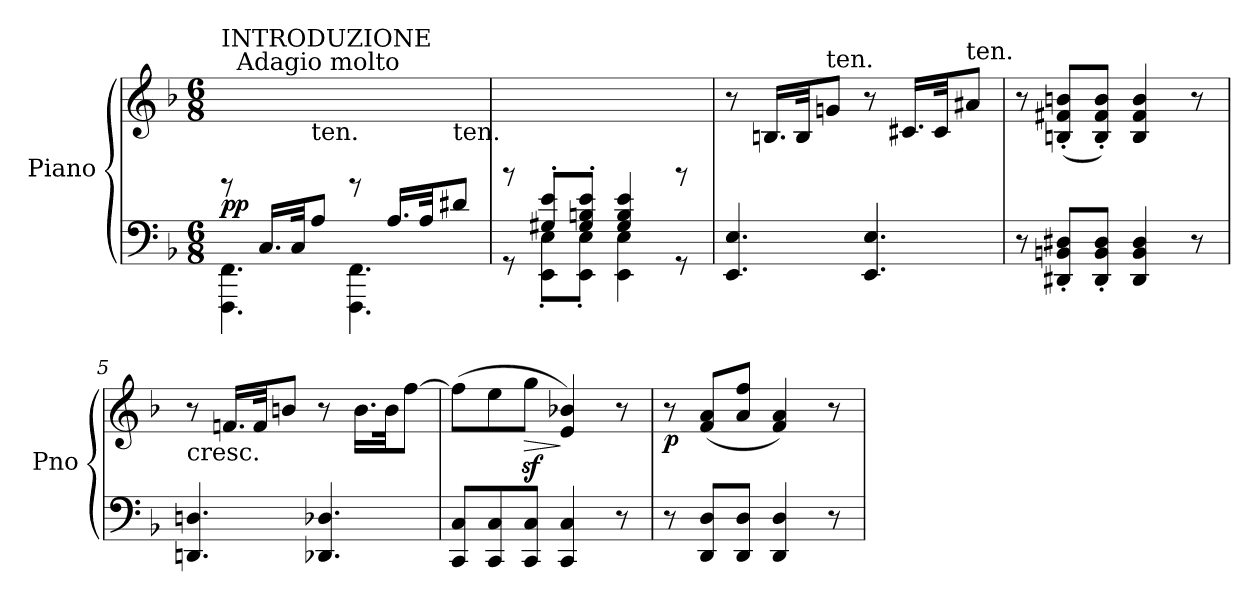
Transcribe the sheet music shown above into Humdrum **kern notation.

**kern	**kern	**dynam
*part1	*part1	*part1
*staff2	*staff1	*staff1/2
*I"Piano	*	*
*I'Pno	*	*
*clefF4	*clefG2	*
*k[b-]	*k[b-]	*
*F:	*F:	*
*M6/8	*M6/8	*
=1	=1	=1
*^	*	*
!	!	!LO:TX:a:t=INTRODUZIONE\n   Adagio molto	!
!	!	!	!LO:DY:b
8ryy	4.FFF\ 4.FF\	8rGG	pp
16.C/LL	.	8ryy	.
32C/JK	.	.	.
!	!	!LO:TX:b:t=ten.	!
8A/J	.	8ryy	.
8ryy	4.FFF\ 4.FF\	8rGG	.
16.A/LL	.	8ryy	.
32A/JK	.	.	.
!	!	!LO:TX:b:t=ten.	!
8d#X/J	.	8ryy	.
=2	=2	=2	=2
8ryy	8rGG	8rBB	.
8G#X/' 8e/'L	8EE\' 8E\'L	2ryy	.
8G#/' 8Bn/' 8e/'J	8EE\' 8E\'J	.	.
4G#/ 4B/ 4e/	4EE\ 4E\	.	.
8ryy	8rGG	8rBB	.
*v	*v	*	*
=3	=3	=3
4.EE/ 4.E/	8r	.
.	16.Bn/LL	.
.	32B/JK	.
!	!LO:TX:a:t=ten.	!
.	8gn/J	.
4.EE/ 4.E/	8r	.
.	16.c#X/LL	.
.	32c#/JK	.
!	!LO:TX:a:t=ten.	!
.	8a#X/J	.
=4	=4	=4
8r	8r	.
8DD#X/' 8BBn/' 8D#X/'L	(8Bn/' 8f#X/' 8bn/'L	.
8DD#/' 8BB/' 8D#/'J	8B/' 8f#/' 8b/'J)	.
4DD#/ 4BB/ 4D#/	4B/ 4f#/ 4b/	.
8r	8r	.
=5	=5	=5
!	!LO:TX:b:t=cresc.	!
4.DDn/ 4.Dn/	8r	.
.	16.fn/LL	.
.	32f/JK	.
.	8bn/J	.
4.DD-X/ 4.D-X/	8r	.
.	16.b\LL	.
.	32b\JK	.
.	[8ff\J	.
!!LO:LB:g=z
=6	=6	=6
8CC/ 8C/L	(8ff\L]	.
8CC/ 8C/	8ee\	.
!	!	!LO:HP:b
8CC/ 8C/J	8ggz<\J	>
4CC/ 4C/	4e/ 4b-X/)	]
8r	8r	.
=7	=7	=7
!	!	!LO:DY:b
8r	8r	p
8DD/ 8D/L	(8f/ 8a/L	.
8DD/ 8D/J	8a/ 8ff/J	.
4DD/ 4D/	4f/ 4a/)	.
8r	8r	.
=	=	=
*-	*-	*-
